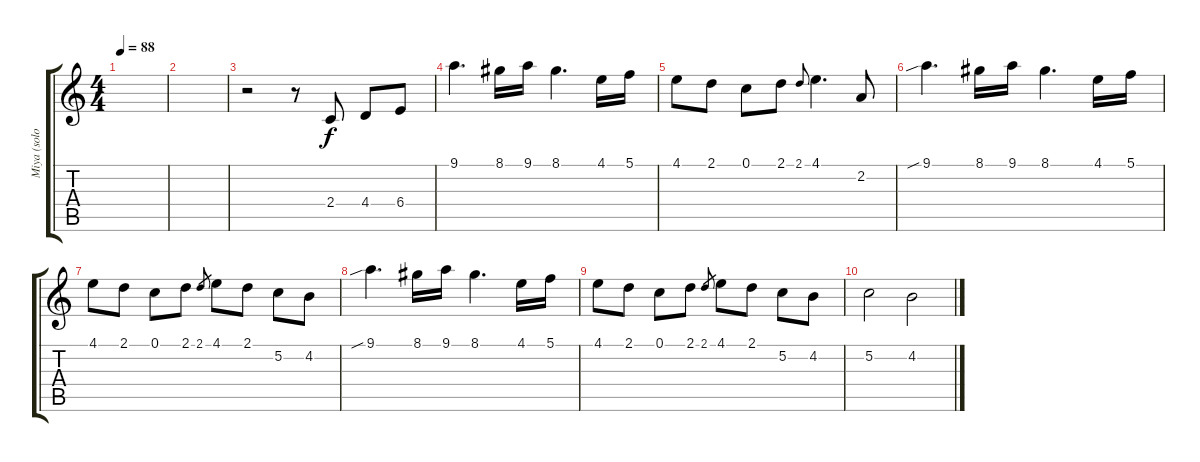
\track ("Miya (solo)" "Miya (solo") {instrument distortionguitar}
\staff {score tabs}
\tuning (C4 G3 Eb3 Bb2 F2 C2) {hide}
\ts (4 4)
\tempo 88
\clef g2
\ks c
|
|
r.2 r.8 2.4.8 4.4.8 6.4.8 |
9.1.4{d} 8.1.16 9.1.16 8.1.4{d} 4.1.16 5.1.16 |
4.1.8 2.1.8 0.1.8 2.1.8 2.1.8{gr onbeat} 4.1.4{d} 2.2.8 |
9.1{sib}.4{d} 8.1.16 9.1.16 8.1.4{d} 4.1.16 5.1.16 |
4.1.8 2.1.8 0.1.8 2.1.8 2.1.8{gr} 4.1.8 2.1.8 5.2.8 4.2.8 |
9.1{sib}.4{d} 8.1.16 9.1.16 8.1.4{d} 4.1.16 5.1.16 |
4.1.8 2.1.8 0.1.8 2.1.8 2.1.8{gr} 4.1.8 2.1.8 5.2.8 4.2.8 |
5.2.2 4.2.2
